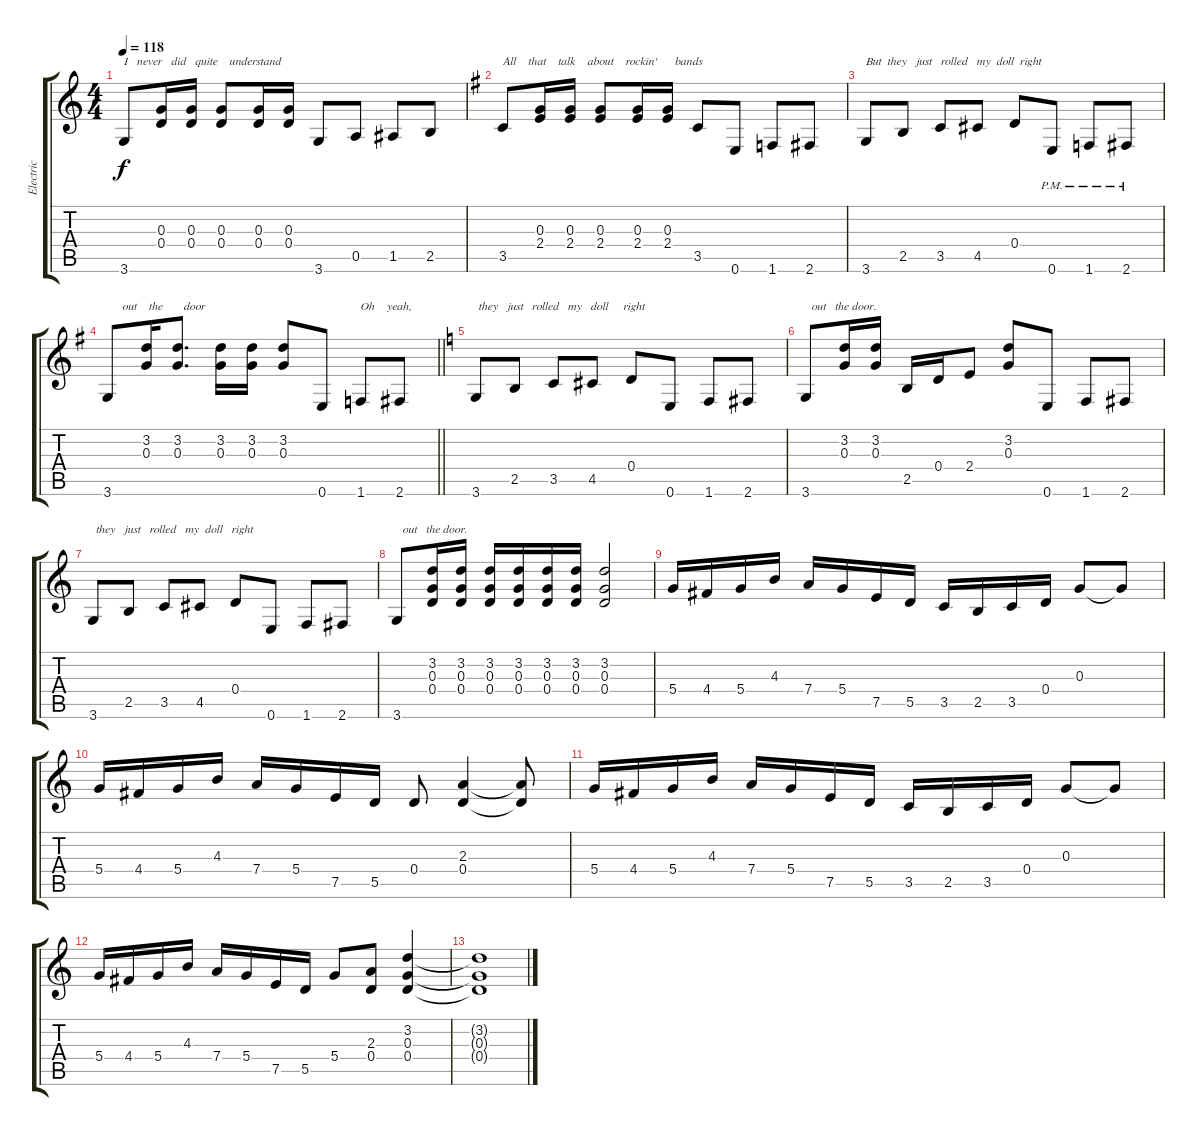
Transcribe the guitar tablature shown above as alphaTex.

\track ("Electric" "Electric") {instrument electricguitarclean}
\staff {score tabs}
\tuning (E4 B3 G3 D3 A2 E2) {hide}
\ts (4 4)
\tempo 118
\clef g2
\ks c
3.6.8{txt "I   never   did   quite    understand" dy f} (0.3 0.4).16 (0.3 0.4).16 (0.3 0.4).8 (0.3 0.4).16 (0.3 0.4).16 3.6.8 0.5.8 1.5.8 2.5.8 |
\ks g
3.5.8{txt "All    that    talk    about    rockin'      bands"} (0.3 2.4).16 (0.3 2.4).16 (0.3 2.4).8 (0.3 2.4).16 (0.3 2.4).16 3.5.8 0.6.8 1.6.8 2.6.8 |
3.6.8{txt "But  they   just   rolled   my  doll  right "} 2.5.8 3.5.8 4.5.8 0.4.8 0.6{pm}.8 1.6{pm}.8 2.6{pm}.8 |
\barLineRight lightlight
3.6.8{txt "     out    the       door"} (3.2 0.3).16 (3.2 0.3).8{d} (3.2 0.3).16 (3.2 0.3).16 (3.2 0.3).8 0.6.8 1.6.8{txt "Oh    yeah,"} 2.6.8 |
\ks c
3.6.8{txt " they   just   rolled   my   doll     right "} 2.5.8 3.5.8 4.5.8 0.4.8 0.6.8 1.6.8 2.6.8 |
3.6.8{txt "  out   the door."} (3.2 0.3).16 (3.2 0.3).16 2.5.16 0.4.16 2.4.8 (3.2 0.3).8 0.6.8 1.6.8 2.6.8 |
3.6.8{txt " they   just   rolled   my  doll   right "} 2.5.8 3.5.8 4.5.8 0.4.8 0.6.8 1.6.8 2.6.8 |
3.6.8{txt "  out   the door."} (3.2 0.3 0.4).16 (3.2 0.3 0.4).16 (3.2 0.3 0.4).16 (3.2 0.3 0.4).16 (3.2 0.3 0.4).16 (3.2 0.3 0.4).16 (3.2 0.3 0.4).2 |
5.4.16 4.4.16 5.4.16 4.3.16 7.4.16 5.4.16 7.5.16 5.5.16 3.5.16 2.5.16 3.5.16 0.4.16 0.3.8 0.3{t}.8 |
5.4.16 4.4.16 5.4.16 4.3.16 7.4.16 5.4.16 7.5.16 5.5.16 0.4.8 (2.3 0.4).4 (2.3{t} 0.4{t}).8 |
5.4.16 4.4.16 5.4.16 4.3.16 7.4.16 5.4.16 7.5.16 5.5.16 3.5.16 2.5.16 3.5.16 0.4.16 0.3.8 0.3{t}.8 |
5.4.16 4.4.16 5.4.16 4.3.16 7.4.16 5.4.16 7.5.16 5.5.16 5.4.8 (2.3 0.4).8 (3.2 0.3 0.4).4 |
(3.2{t} 0.3{t} 0.4{t}).1
